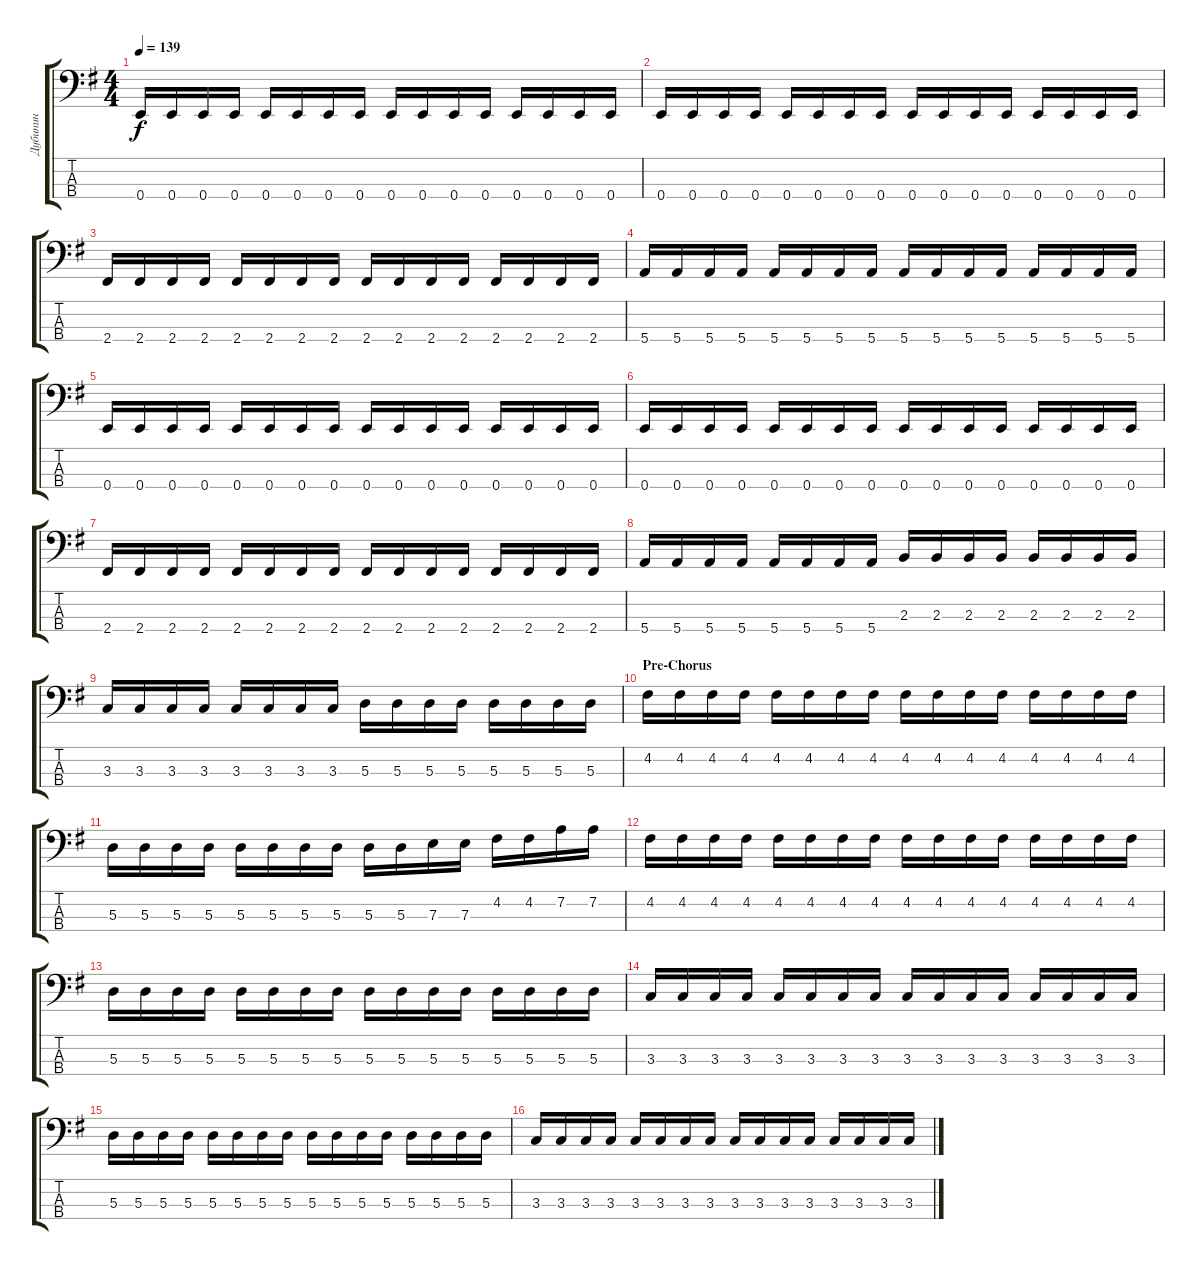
\track ("Дубинин" "Дубинин") {instrument electricbasspick}
\staff {score tabs}
\tuning (G2 D2 A1 E1) {hide}
\ts (4 4)
\tempo 139
\clef f4
\ks eminor
0.4.16{dy f} 0.4.16 0.4.16 0.4.16 0.4.16 0.4.16 0.4.16 0.4.16 0.4.16 0.4.16 0.4.16 0.4.16 0.4.16 0.4.16 0.4.16 0.4.16 |
0.4.16 0.4.16 0.4.16 0.4.16 0.4.16 0.4.16 0.4.16 0.4.16 0.4.16 0.4.16 0.4.16 0.4.16 0.4.16 0.4.16 0.4.16 0.4.16 |
2.4.16 2.4.16 2.4.16 2.4.16 2.4.16 2.4.16 2.4.16 2.4.16 2.4.16 2.4.16 2.4.16 2.4.16 2.4.16 2.4.16 2.4.16 2.4.16 |
5.4.16 5.4.16 5.4.16 5.4.16 5.4.16 5.4.16 5.4.16 5.4.16 5.4.16 5.4.16 5.4.16 5.4.16 5.4.16 5.4.16 5.4.16 5.4.16 |
0.4.16 0.4.16 0.4.16 0.4.16 0.4.16 0.4.16 0.4.16 0.4.16 0.4.16 0.4.16 0.4.16 0.4.16 0.4.16 0.4.16 0.4.16 0.4.16 |
0.4.16 0.4.16 0.4.16 0.4.16 0.4.16 0.4.16 0.4.16 0.4.16 0.4.16 0.4.16 0.4.16 0.4.16 0.4.16 0.4.16 0.4.16 0.4.16 |
2.4.16 2.4.16 2.4.16 2.4.16 2.4.16 2.4.16 2.4.16 2.4.16 2.4.16 2.4.16 2.4.16 2.4.16 2.4.16 2.4.16 2.4.16 2.4.16 |
5.4.16 5.4.16 5.4.16 5.4.16 5.4.16 5.4.16 5.4.16 5.4.16 2.3.16 2.3.16 2.3.16 2.3.16 2.3.16 2.3.16 2.3.16 2.3.16 |
3.3.16 3.3.16 3.3.16 3.3.16 3.3.16 3.3.16 3.3.16 3.3.16 5.3.16 5.3.16 5.3.16 5.3.16 5.3.16 5.3.16 5.3.16 5.3.16 |
\section ("" "Pre-Chorus")
4.2.16 4.2.16 4.2.16 4.2.16 4.2.16 4.2.16 4.2.16 4.2.16 4.2.16 4.2.16 4.2.16 4.2.16 4.2.16 4.2.16 4.2.16 4.2.16 |
5.3.16 5.3.16 5.3.16 5.3.16 5.3.16 5.3.16 5.3.16 5.3.16 5.3.16 5.3.16 7.3.16 7.3.16 4.2.16 4.2.16 7.2.16 7.2.16 |
4.2.16 4.2.16 4.2.16 4.2.16 4.2.16 4.2.16 4.2.16 4.2.16 4.2.16 4.2.16 4.2.16 4.2.16 4.2.16 4.2.16 4.2.16 4.2.16 |
5.3.16 5.3.16 5.3.16 5.3.16 5.3.16 5.3.16 5.3.16 5.3.16 5.3.16 5.3.16 5.3.16 5.3.16 5.3.16 5.3.16 5.3.16 5.3.16 |
3.3.16 3.3.16 3.3.16 3.3.16 3.3.16 3.3.16 3.3.16 3.3.16 3.3.16 3.3.16 3.3.16 3.3.16 3.3.16 3.3.16 3.3.16 3.3.16 |
5.3.16 5.3.16 5.3.16 5.3.16 5.3.16 5.3.16 5.3.16 5.3.16 5.3.16 5.3.16 5.3.16 5.3.16 5.3.16 5.3.16 5.3.16 5.3.16 |
3.3.16 3.3.16 3.3.16 3.3.16 3.3.16 3.3.16 3.3.16 3.3.16 3.3.16 3.3.16 3.3.16 3.3.16 3.3.16 3.3.16 3.3.16 3.3.16
